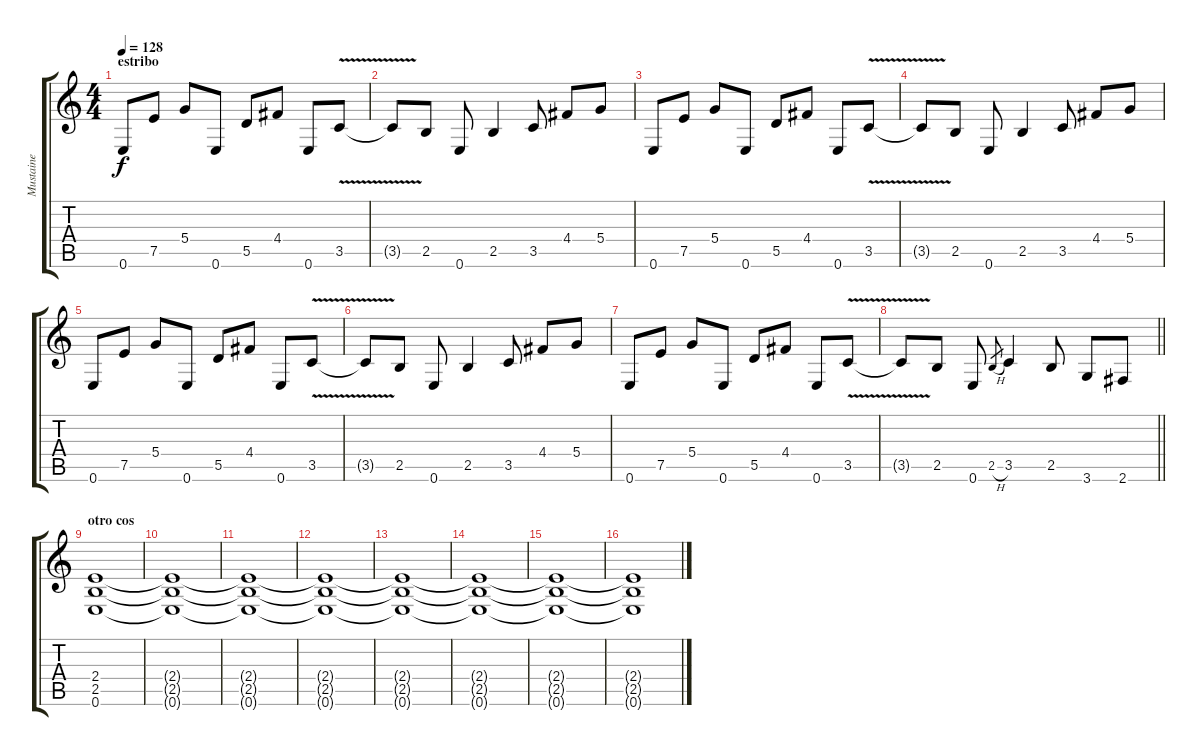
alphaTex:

\track ("Mustaine" "Mustaine") {instrument distortionguitar}
\staff {score tabs}
\tuning (E4 B3 G3 D3 A2 E2) {hide}
\ts (4 4)
\section ("" "estribo")
\tempo 128
\clef g2
\ks c
0.6.8{dy f} 7.5.8 5.4.8 0.6.8 5.5.8 4.4.8 0.6.8 3.5{v}.8 |
3.5{t}.8 2.5.8 0.6.8 2.5.4 3.5.8 4.4.8 5.4.8 |
0.6.8 7.5.8 5.4.8 0.6.8 5.5.8 4.4.8 0.6.8 3.5{v}.8 |
3.5{t}.8 2.5.8 0.6.8 2.5.4 3.5.8 4.4.8 5.4.8 |
0.6.8 7.5.8 5.4.8 0.6.8 5.5.8 4.4.8 0.6.8 3.5{v}.8 |
3.5{t}.8 2.5.8 0.6.8 2.5.4 3.5.8 4.4.8 5.4.8 |
0.6.8 7.5.8 5.4.8 0.6.8 5.5.8 4.4.8 0.6.8 3.5{v}.8 |
\barLineRight lightlight
3.5{t}.8 2.5.8 0.6.8 2.5{h}.8{gr} 3.5.4 2.5.8 3.6.8 2.6.8 |
\section ("" "otro cos")
(2.4 2.5 0.6).1{volume 11} |
(2.4{t} 2.5{t} 0.6{t}).1 |
(2.4{t} 2.5{t} 0.6{t}).1 |
(2.4{t} 2.5{t} 0.6{t}).1 |
(2.4{t} 2.5{t} 0.6{t}).1 |
(2.4{t} 2.5{t} 0.6{t}).1 |
(2.4{t} 2.5{t} 0.6{t}).1 |
(2.4{t} 2.5{t} 0.6{t}).1
